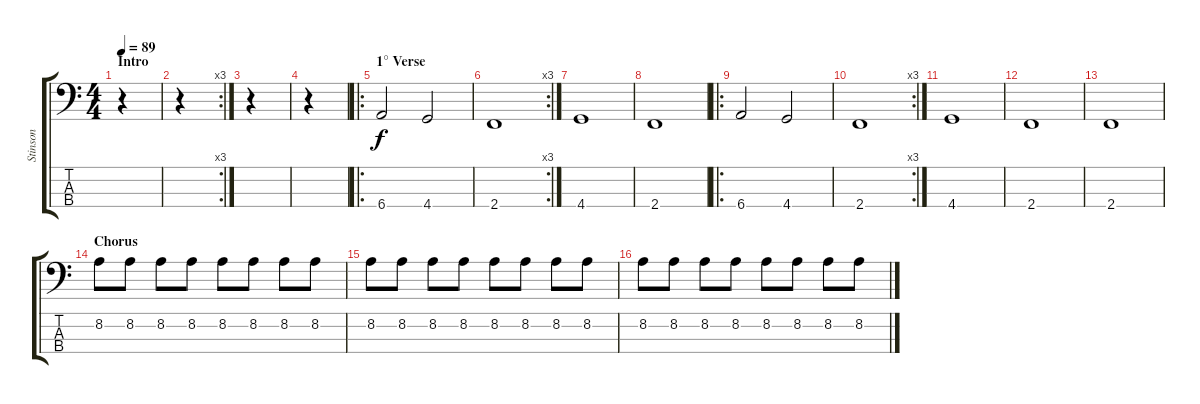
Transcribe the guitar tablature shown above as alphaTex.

\track ("Stinson" "Stinson") {instrument electricbassfinger}
\staff {score tabs}
\tuning (Gb2 Db2 Ab1 Eb1) {hide}
\ts (4 4)
\section ("" "Intro")
\tempo 89
\clef f4
\ks c
r.4{dy f instrument electricbassfinger} |
\rc 3
r.4 |
r.4 |
r.4 |
\ro
\section ("" "1° Verse")
6.4.2 4.4.2 |
\rc 3
2.4.1 |
4.4.1 |
2.4.1 |
\ro
6.4.2 4.4.2 |
\rc 3
2.4.1 |
4.4.1 |
2.4.1 |
2.4.1 |
\section ("" "Chorus")
8.2.8 8.2.8 8.2.8 8.2.8 8.2.8 8.2.8 8.2.8 8.2.8 |
8.2.8 8.2.8 8.2.8 8.2.8 8.2.8 8.2.8 8.2.8 8.2.8 |
8.2.8 8.2.8 8.2.8 8.2.8 8.2.8 8.2.8 8.2.8 8.2.8
